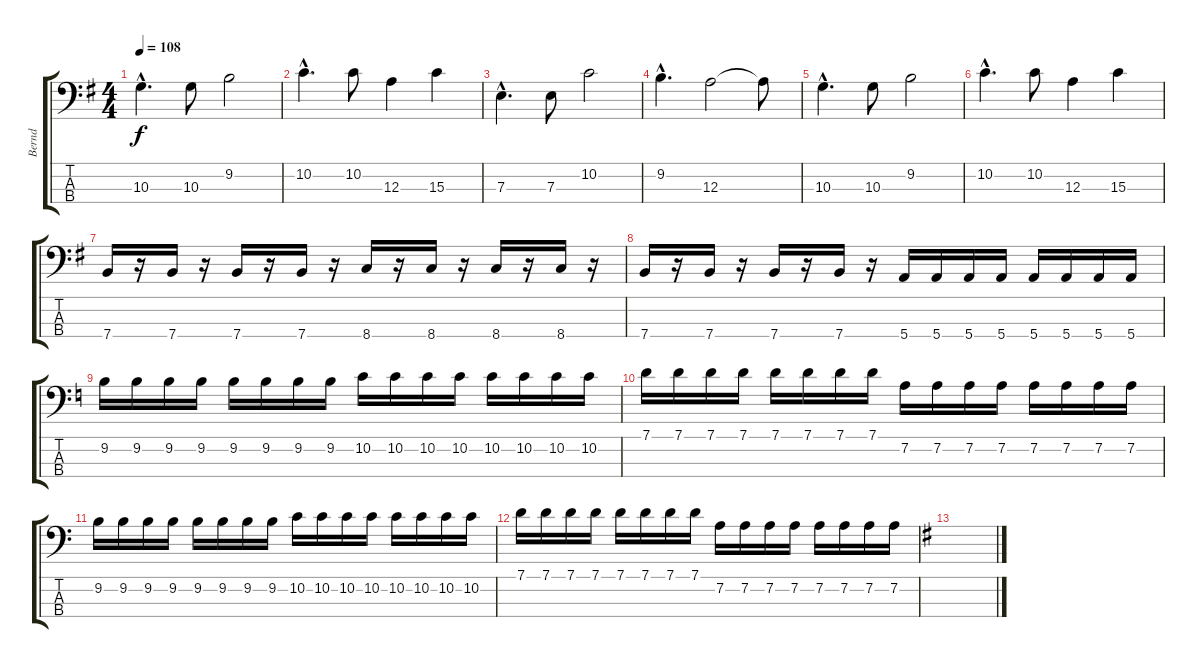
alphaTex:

\track ("Bernd" "Bernd") {instrument electricbassfinger}
\staff {score tabs}
\tuning (G2 D2 A1 E1) {hide}
\ts (4 4)
\tempo 108
\clef f4
\ks g
10.3{hac}.4{d dy f} 10.3.8 9.2.2 |
10.2{hac}.4{d} 10.2.8 12.3.4 15.3.4 |
7.3{hac}.4{d} 7.3.8 10.2.2 |
9.2{hac}.4{d} 12.3.2 12.3{t}.8 |
10.3{hac}.4{d} 10.3.8 9.2.2 |
10.2{hac}.4{d} 10.2.8 12.3.4 15.3.4 |
7.4.16 r.16 7.4.16 r.16 7.4.16 r.16 7.4.16 r.16 8.4.16 r.16 8.4.16 r.16 8.4.16 r.16 8.4.16 r.16 |
7.4.16 r.16 7.4.16 r.16 7.4.16 r.16 7.4.16 r.16 5.4.16 5.4.16 5.4.16 5.4.16 5.4.16 5.4.16 5.4.16 5.4.16 |
\ks c
9.2.16 9.2.16 9.2.16 9.2.16 9.2.16 9.2.16 9.2.16 9.2.16 10.2.16 10.2.16 10.2.16 10.2.16 10.2.16 10.2.16 10.2.16 10.2.16 |
7.1.16 7.1.16 7.1.16 7.1.16 7.1.16 7.1.16 7.1.16 7.1.16 7.2.16 7.2.16 7.2.16 7.2.16 7.2.16 7.2.16 7.2.16 7.2.16 |
9.2.16 9.2.16 9.2.16 9.2.16 9.2.16 9.2.16 9.2.16 9.2.16 10.2.16 10.2.16 10.2.16 10.2.16 10.2.16 10.2.16 10.2.16 10.2.16 |
7.1.16 7.1.16 7.1.16 7.1.16 7.1.16 7.1.16 7.1.16 7.1.16 7.2.16 7.2.16 7.2.16 7.2.16 7.2.16 7.2.16 7.2.16 7.2.16 |
\ks g
